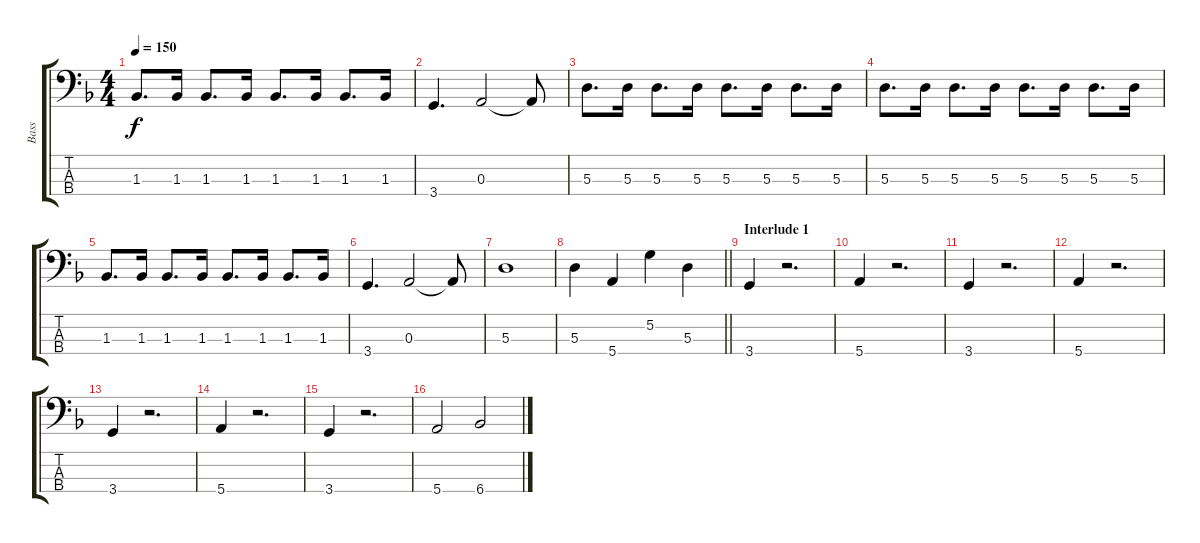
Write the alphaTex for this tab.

\track ("Bass" "Bass") {instrument electricbassfinger}
\staff {score tabs}
\tuning (G2 D2 A1 E1) {hide}
\ts (4 4)
\tempo 150
\clef f4
\ks f
1.3.8{d dy f} 1.3.16 1.3.8{d} 1.3.16 1.3.8{d} 1.3.16 1.3.8{d} 1.3.16 |
3.4.4{d} 0.3.2 0.3{t}.8 |
5.3.8{d} 5.3.16 5.3.8{d} 5.3.16 5.3.8{d} 5.3.16 5.3.8{d} 5.3.16 |
5.3.8{d} 5.3.16 5.3.8{d} 5.3.16 5.3.8{d} 5.3.16 5.3.8{d} 5.3.16 |
1.3.8{d} 1.3.16 1.3.8{d} 1.3.16 1.3.8{d} 1.3.16 1.3.8{d} 1.3.16 |
3.4.4{d} 0.3.2 0.3{t}.8 |
5.3.1 |
\barLineRight lightlight
5.3.4 5.4.4 5.2.4 5.3.4 |
\section ("" "Interlude 1")
3.4.4 r.2{d} |
5.4.4 r.2{d} |
3.4.4 r.2{d} |
5.4.4 r.2{d} |
3.4.4 r.2{d} |
5.4.4 r.2{d} |
3.4.4 r.2{d} |
5.4.2 6.4.2
